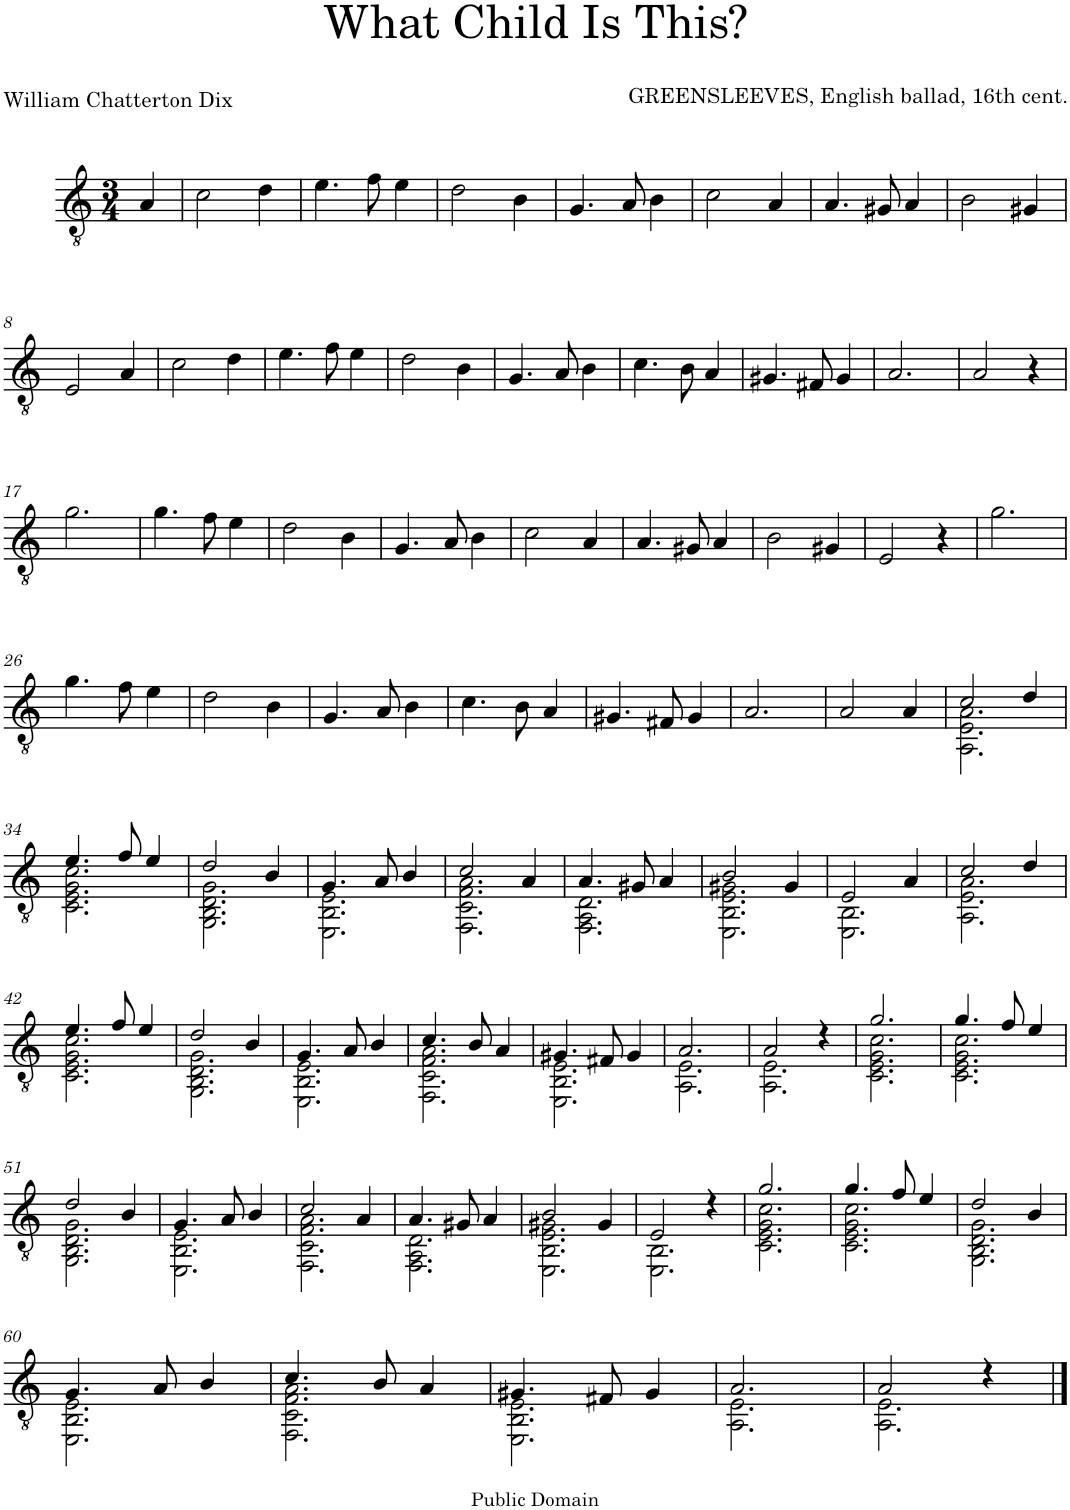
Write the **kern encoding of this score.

**kern
*part1
*staff1
*I"Classical Guitar
*I'Guit.
*clefGv2
*k[]
*M3/4
=
4A/
=1
2c\
4d\
=2
4.e\
8f\
4e\
=3
2d\
4B\
=4
4.G/
8A/
4B\
=5
2c\
4A/
=6
4.A/
8G#X/
4A/
=7
2B\
4G#X/
!!LO:LB:g=z
=8
2E/
4A/
=9
2c\
4d\
=10
4.e\
8f\
4e\
=11
2d\
4B\
=12
4.G/
8A/
4B\
=13
4.c\
8B\
4A/
=14
4.G#X/
8F#X/
4G#/
=15
2.A/
=16
2A/
4r
!!LO:LB:g=z
=17
2.g\
=18
4.g\
8f\
4e\
=19
2d\
4B\
=20
4.G/
8A/
4B\
=21
2c\
4A/
=22
4.A/
8G#X/
4A/
=23
2B\
4G#X/
=24
2E/
4r
=25
2.g\
!!LO:LB:g=z
=26
4.g\
8f\
4e\
=27
2d\
4B\
=28
4.G/
8A/
4B\
=29
4.c\
8B\
4A/
=30
4.G#X/
8F#X/
4G#/
=31
2.A/
=32
2A/
4A/
=33
*^
2c/	2.AA\ 2.E\ 2.A\
4d/	.
!!LO:LB:g=z	!!
=34	=34
4.e/	2.C\ 2.E\ 2.G\ 2.c\
8f/	.
4e/	.
=35	=35
2d/	2.GG\ 2.BB\ 2.D\ 2.G\
4B/	.
=36	=36
4.G/	2.EE\ 2.BB\ 2.E\
8A/	.
4B/	.
=37	=37
2c/	2.FF\ 2.C\ 2.F\ 2.A\
4A/	.
=38	=38
4.A/	2.FF\ 2.AA\ 2.D\
8G#X/	.
4A/	.
=39	=39
2B/	2.EE\ 2.BB\ 2.E\ 2.G#X\
4G#/	.
=40	=40
2E/	2.EE\ 2.BB\
4A/	.
=41	=41
2c/	2.AA\ 2.E\ 2.A\
4d/	.
!!LO:LB:g=z	!!
=42	=42
4.e/	2.C\ 2.E\ 2.G\ 2.c\
8f/	.
4e/	.
=43	=43
2d/	2.GG\ 2.BB\ 2.D\ 2.G\
4B/	.
=44	=44
4.G/	2.EE\ 2.BB\ 2.E\
8A/	.
4B/	.
=45	=45
4.c/	2.FF\ 2.C\ 2.F\ 2.A\
8B/	.
4A/	.
=46	=46
4.G#X/	2.EE\ 2.BB\ 2.E\
8F#X/	.
4G#/	.
=47	=47
2.A/	2.AA\ 2.E\
=48	=48
2A/	2.AA\ 2.E\
4r	.
=49	=49
2.g/	2.C\ 2.E\ 2.G\ 2.c\
=50	=50
4.g/	2.C\ 2.E\ 2.G\ 2.c\
8f/	.
4e/	.
!!LO:LB:g=z	!!
=51	=51
2d/	2.GG\ 2.BB\ 2.D\ 2.G\
4B/	.
=52	=52
4.G/	2.EE\ 2.BB\ 2.E\
8A/	.
4B/	.
=53	=53
2c/	2.FF\ 2.C\ 2.F\ 2.A\
4A/	.
=54	=54
4.A/	2.FF\ 2.AA\ 2.D\
8G#X/	.
4A/	.
=55	=55
2B/	2.EE\ 2.BB\ 2.E\ 2.G#X\
4G#/	.
=56	=56
2E/	2.EE\ 2.BB\
4r	.
=57	=57
2.g/	2.C\ 2.E\ 2.G\ 2.c\
=58	=58
4.g/	2.C\ 2.E\ 2.G\ 2.c\
8f/	.
4e/	.
=59	=59
2d/	2.GG\ 2.BB\ 2.D\ 2.G\
4B/	.
!!LO:LB:g=z	!!
=60	=60
4.G/	2.EE\ 2.BB\ 2.E\
8A/	.
4B/	.
=61	=61
4.c/	2.FF\ 2.C\ 2.F\ 2.A\
8B/	.
4A/	.
=62	=62
4.G#X/	2.EE\ 2.BB\ 2.E\
8F#X/	.
4G#/	.
=63	=63
2.A/	2.AA\ 2.E\
=64	=64
2A/	2.AA\ 2.E\
4r	.
*v	*v
==
*-
